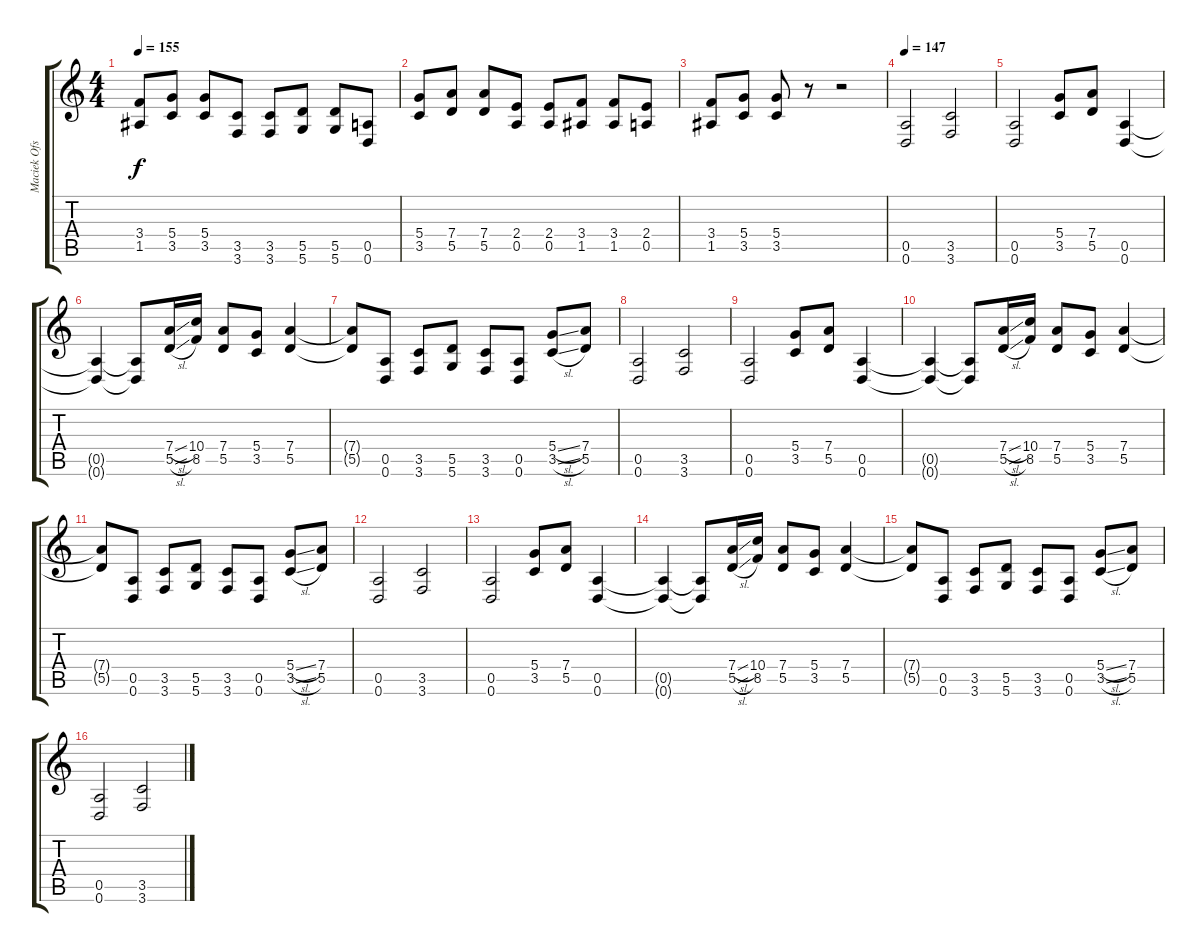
\track ("Maciek Ofstad" "Maciek Ofs") {instrument distortionguitar}
\staff {score tabs}
\tuning (E4 B3 G3 D3 A2 D2) {hide}
\ts (4 4)
\tempo 155
\clef g2
\ks c
(3.4 1.5).8{dy f} (5.4 3.5).8 (5.4 3.5).8 (3.5 3.6).8 (3.5 3.6).8 (5.5 5.6).8 (5.5 5.6).8 (0.5 0.6).8 |
(5.4 3.5).8 (7.4 5.5).8 (7.4 5.5).8 (2.4 0.5).8 (2.4 0.5).8 (3.4 1.5).8 (3.4 1.5).8 (2.4 0.5).8 |
(3.4 1.5).8 (5.4 3.5).8 (5.4 3.5).8 r.8 r.2 |
\tempo 147
(0.5 0.6).2 (3.5 3.6).2 |
(0.5 0.6).2 (5.4 3.5).8 (7.4 5.5).8 (0.5 0.6).4 |
(0.5{t} 0.6{t}).4 (0.5{t} 0.6{t}).8 (7.4{sl} 5.5{sl}).16 (10.4 8.5).16 (7.4 5.5).8 (5.4 3.5).8 (7.4 5.5).4 |
(7.4{t} 5.5{t}).8 (0.5 0.6).8 (3.5 3.6).8 (5.5 5.6).8 (3.5 3.6).8 (0.5 0.6).8 (5.4{sl} 3.5{sl}).8 (7.4 5.5).8 |
(0.5 0.6).2 (3.5 3.6).2 |
(0.5 0.6).2 (5.4 3.5).8 (7.4 5.5).8 (0.5 0.6).4 |
(0.5{t} 0.6{t}).4 (0.5{t} 0.6{t}).8 (7.4{sl} 5.5{sl}).16 (10.4 8.5).16 (7.4 5.5).8 (5.4 3.5).8 (7.4 5.5).4 |
(7.4{t} 5.5{t}).8 (0.5 0.6).8 (3.5 3.6).8 (5.5 5.6).8 (3.5 3.6).8 (0.5 0.6).8 (5.4{sl} 3.5{sl}).8 (7.4 5.5).8 |
(0.5 0.6).2 (3.5 3.6).2 |
(0.5 0.6).2 (5.4 3.5).8 (7.4 5.5).8 (0.5 0.6).4 |
(0.5{t} 0.6{t}).4 (0.5{t} 0.6{t}).8 (7.4{sl} 5.5{sl}).16 (10.4 8.5).16 (7.4 5.5).8 (5.4 3.5).8 (7.4 5.5).4 |
(7.4{t} 5.5{t}).8 (0.5 0.6).8 (3.5 3.6).8 (5.5 5.6).8 (3.5 3.6).8 (0.5 0.6).8 (5.4{sl} 3.5{sl}).8 (7.4 5.5).8 |
(0.5 0.6).2 (3.5 3.6).2
